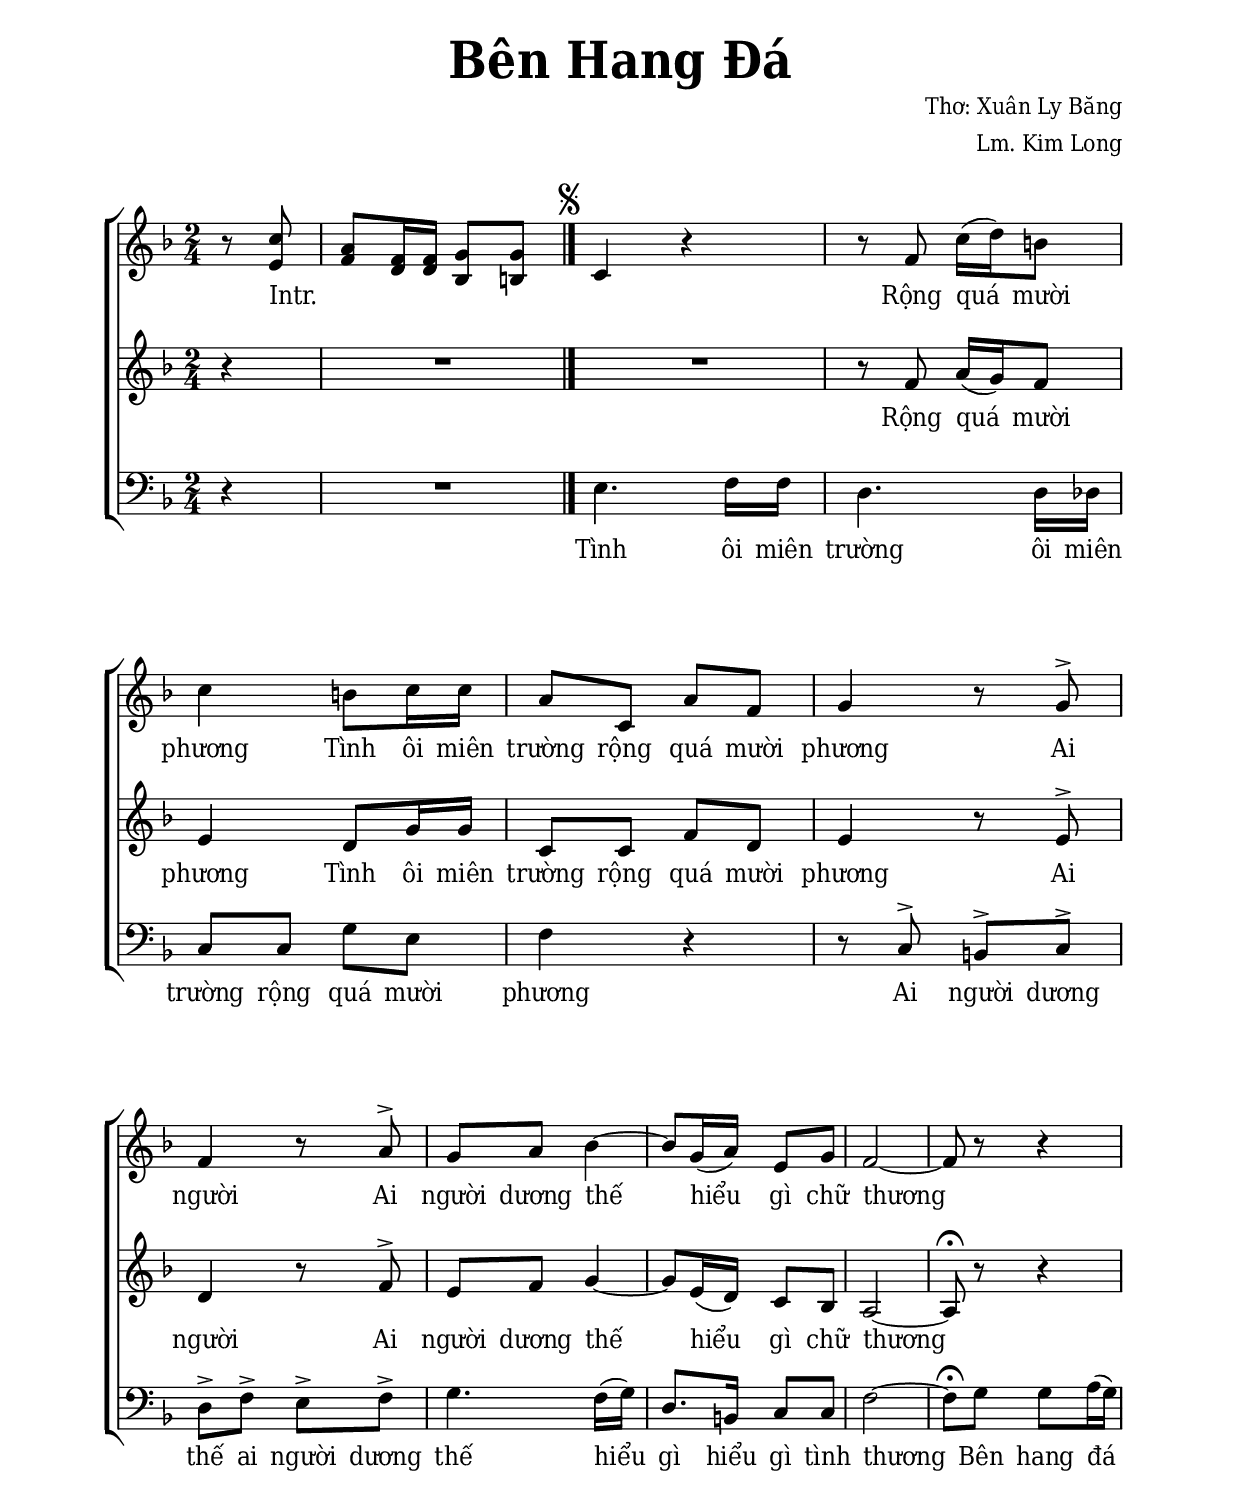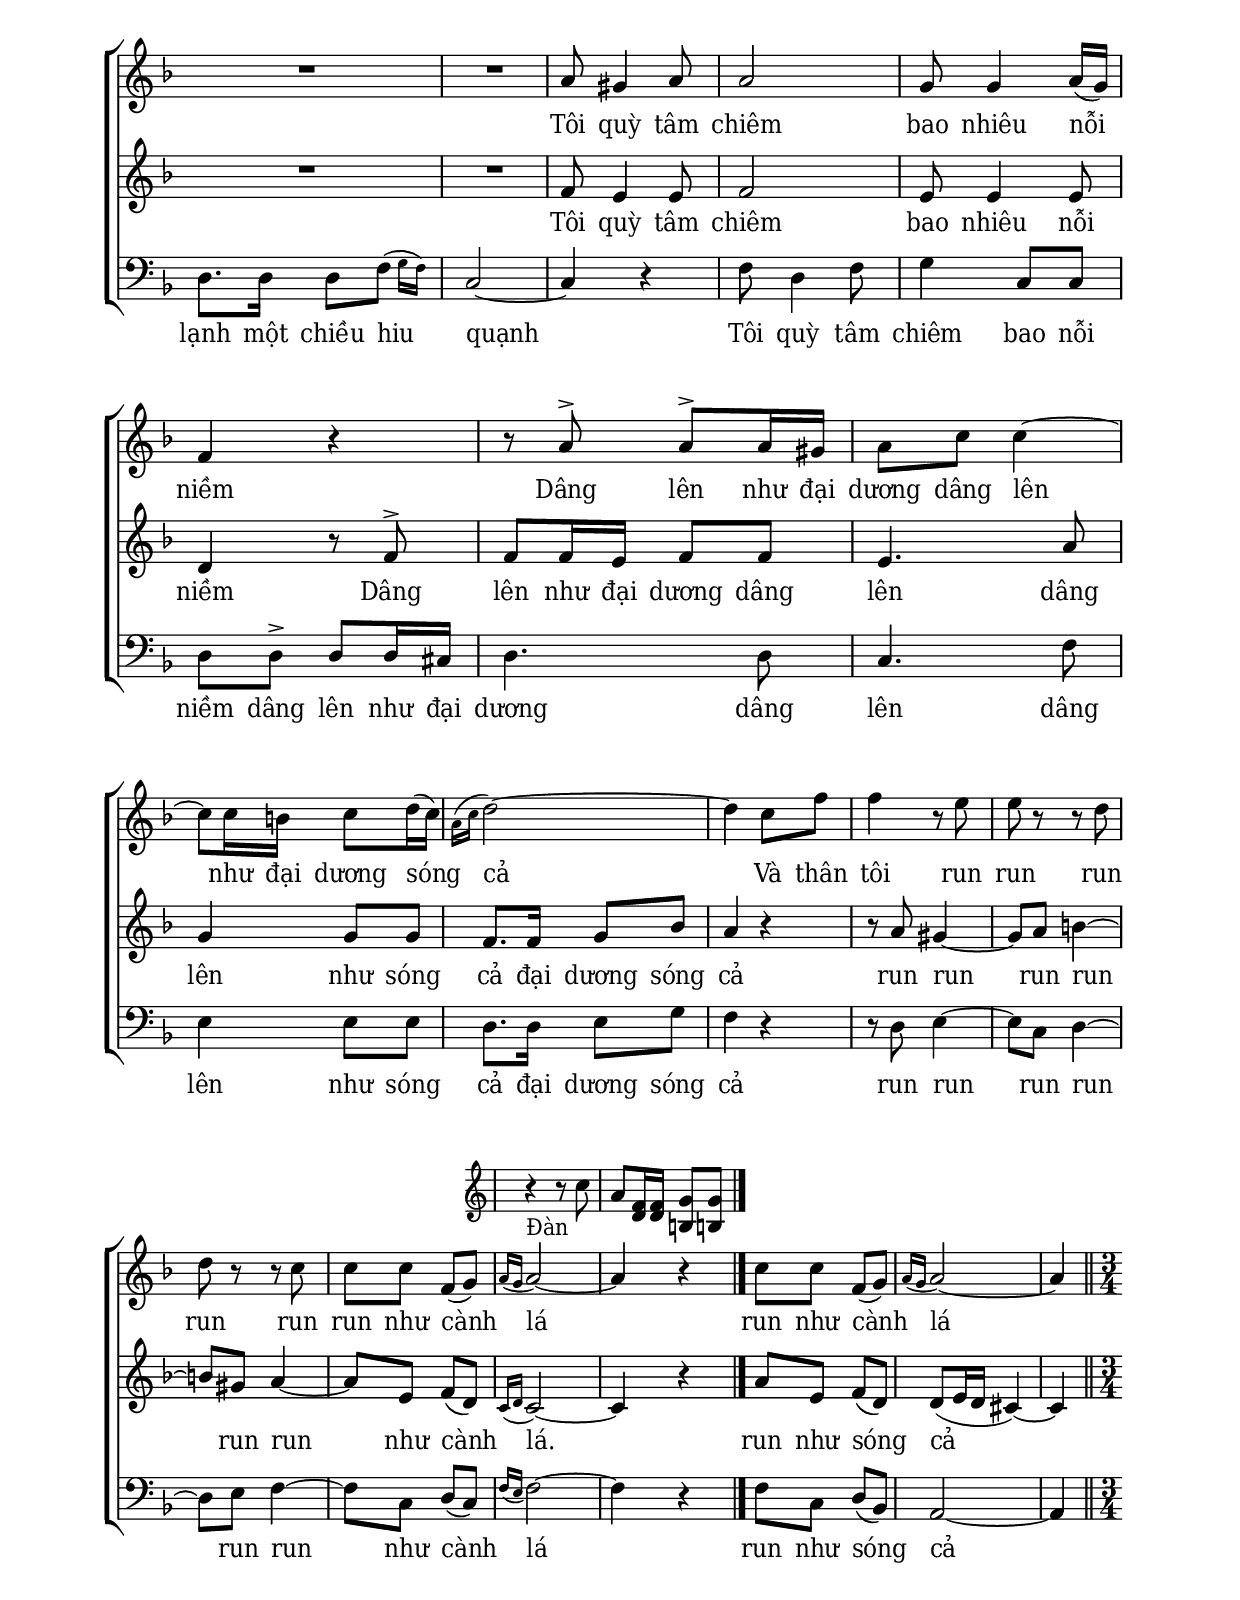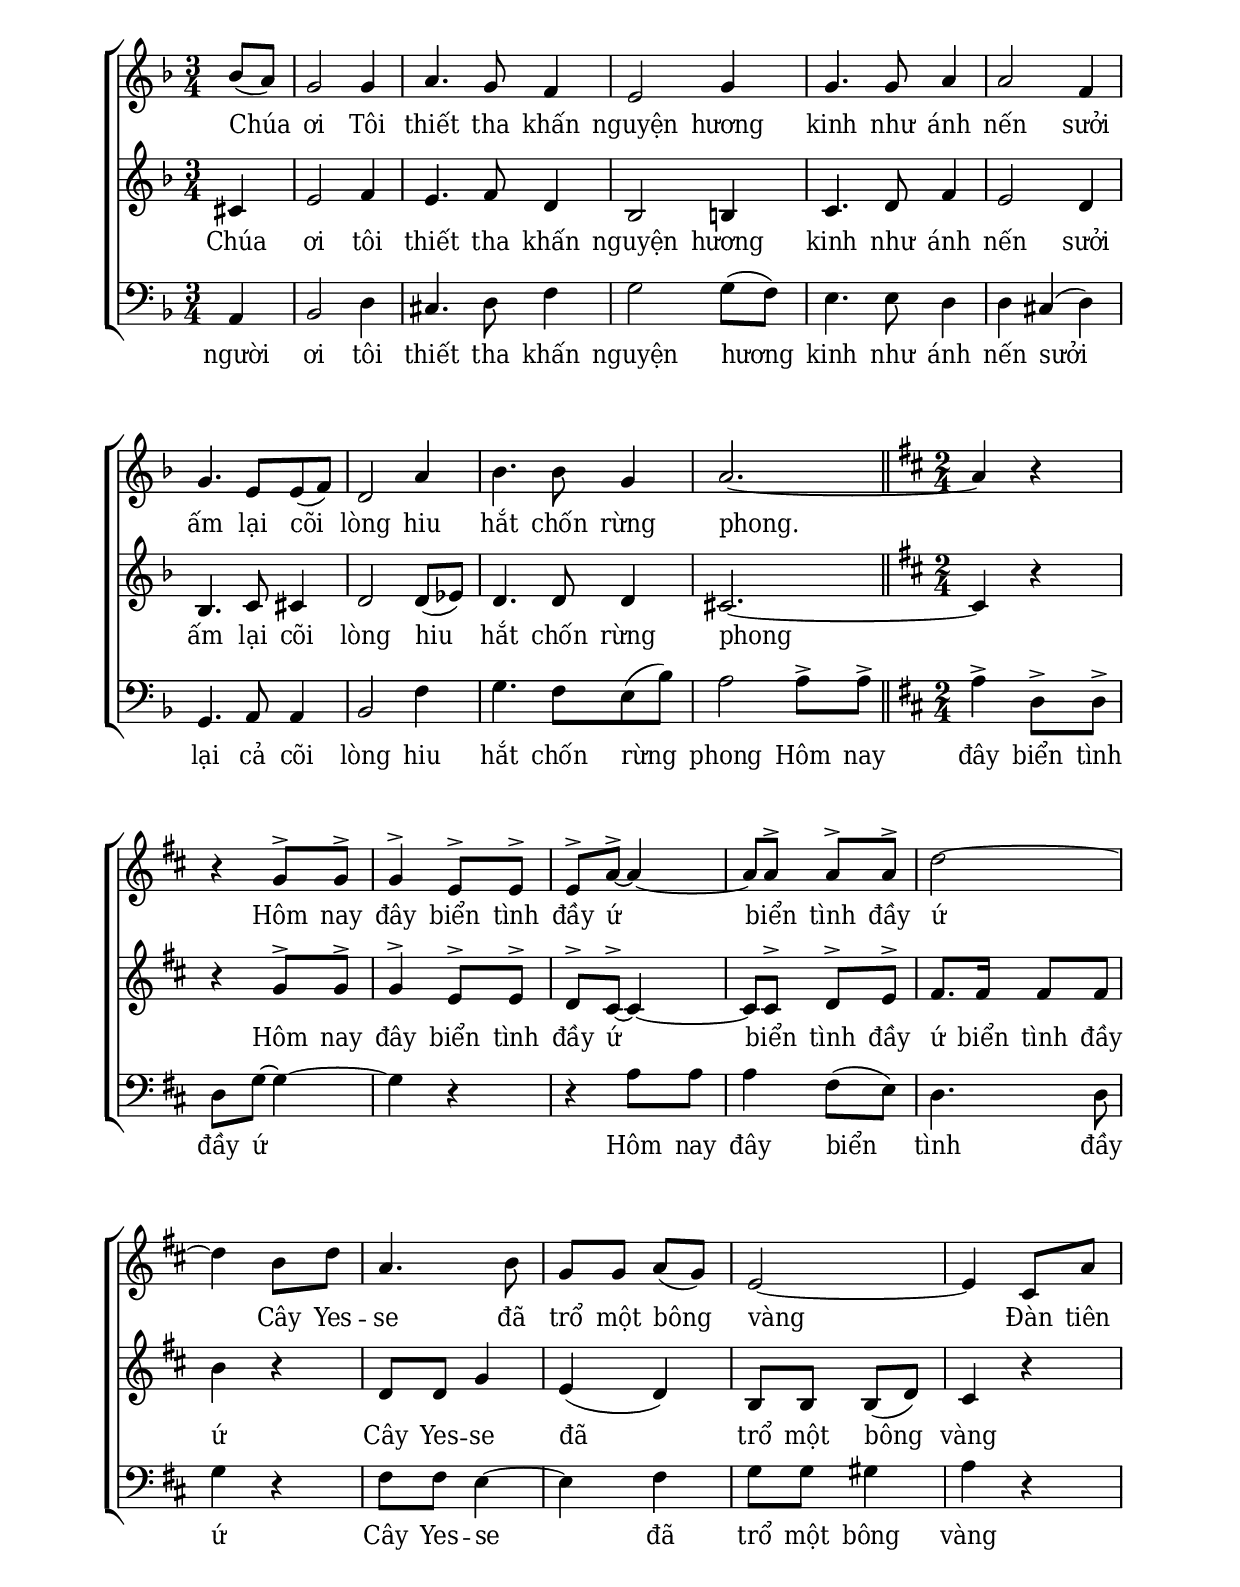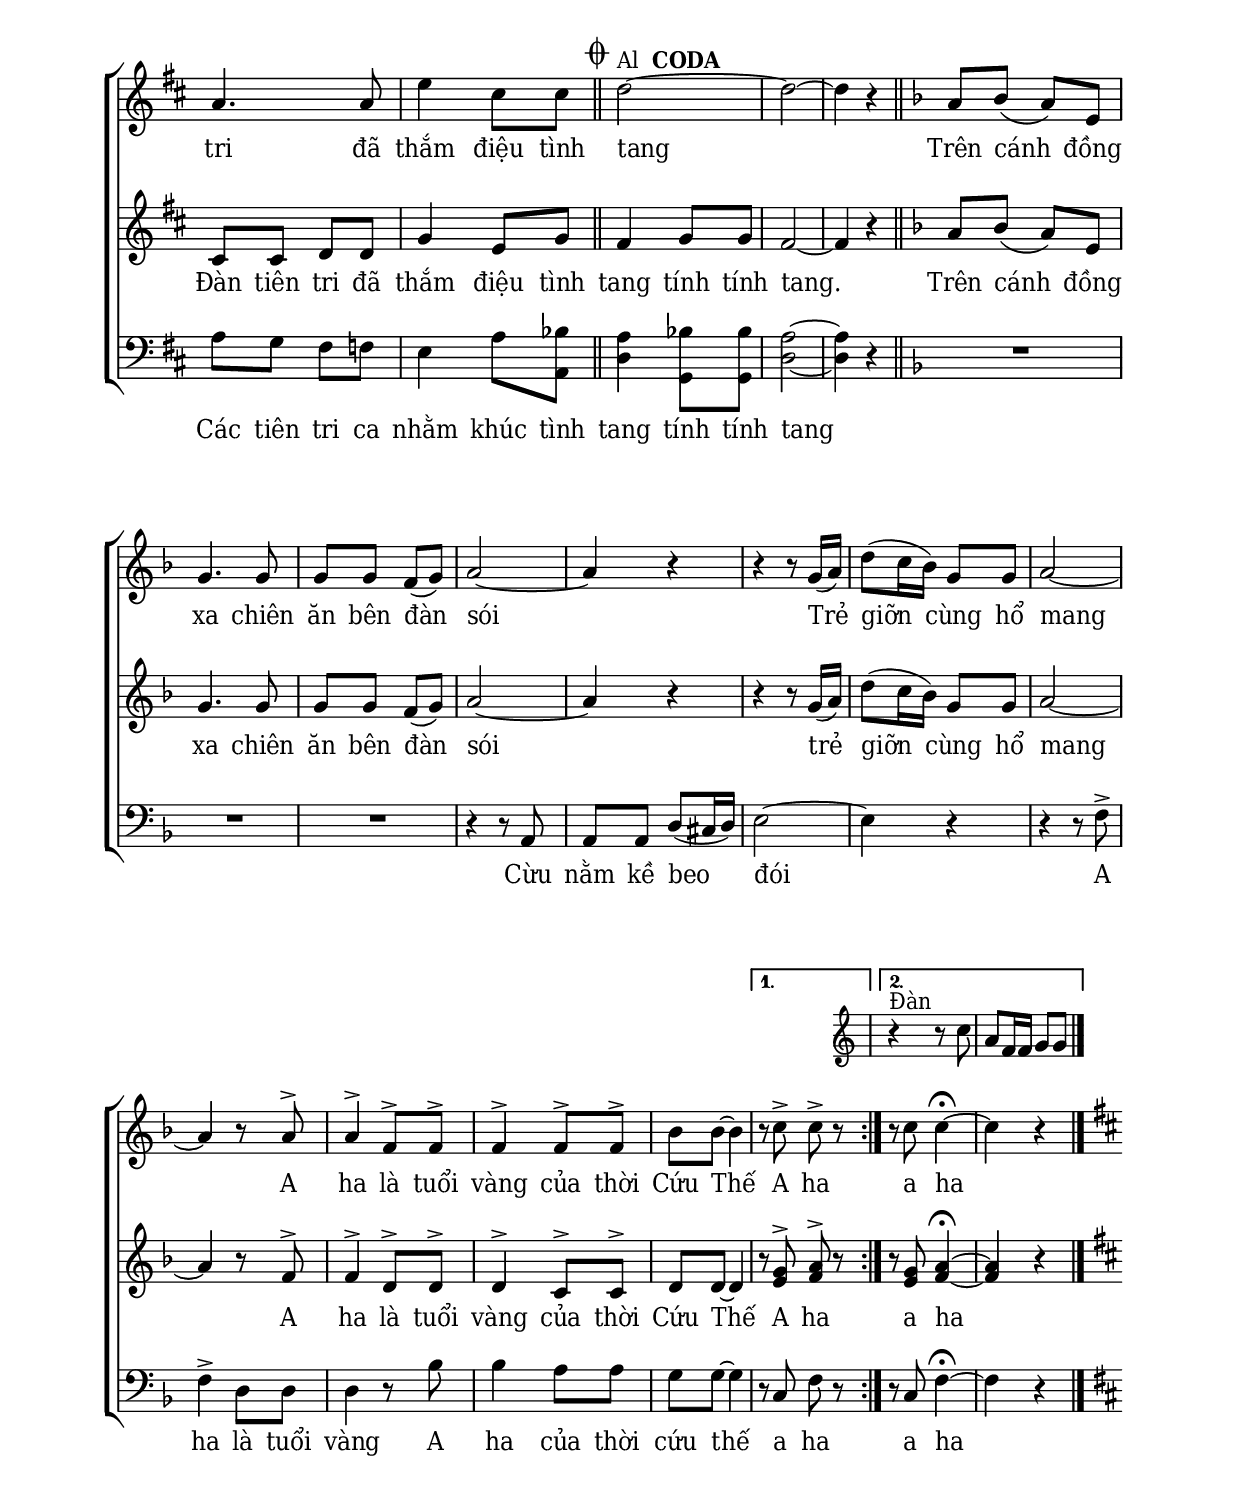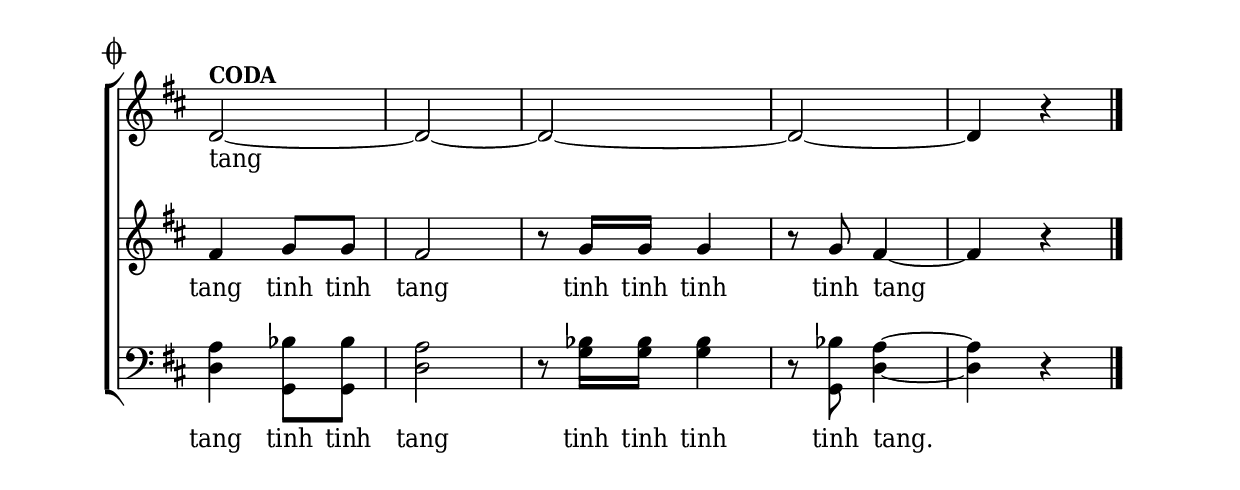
% Cài đặt chung\
\version "2.22.1"
\include "english.ly"

\header {
  title = \markup { \fontsize #3 "Bên Hang Đá" }
  composer = "Thơ: Xuân Ly Băng"
  arranger = "Lm. Kim Long"
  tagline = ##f
}

% Nhạc
nhacPhienKhucSop = \relative c'' {
  \set Staff.printKeyCancellation = ##f
  \key f \major \time 2/4
  \partial 4 r8 <c e,>8 |
  <a f> <f d>16 <f d> <g bf,>8 <g b,!> \bar "|."
  
  \once \override Score.RehearsalMark.font-size = #0.1
  \mark \markup { \musicglyph #"scripts.segno" }

  c,4 r |
  r8 f c'16 (d) b!8 |
  c4 b!8 c16 c |
  a8 c, a' f |
  g4 r8 g8 ^> |
  f4 r8 a ^> |
  g8 a bf4 ~ |
  bf8 g16 (a) e8 g |
  f2 ~ |
  f8 r r4 |
  R2*2
  a8 gs4 a8 |
  a2 |
  g8 g4 a16 (g) |
  f4 r |
  r8 a ^> a ^> a16 gs |
  a8 c c4 ~ |
  c8 c16 b! c8 d16 (c) |
  \slashedGrace { \stemDown a16 ^(c \stemNeutral } d2) ~ |
  d4 c8 f |
  f4 r8 e |
  e r r d |
  d r r c |
  c c f, (g) |
  
  %{ % cách 3: khuông nhạc phụ không khớp nhịp với khuông nhạc chính
  \slashedGrace { a16 _(g } a2) ~
  <>^\markup { \hspace #-12 \score {
    \new Staff \with {
      \remove "Time_signature_engraver"
      \magnifyStaff #2/3
  } {
    \clef treble \relative c'' {
      \key f \major \time 2/4
      r4 r8 c |
      a f16 f g8 g
    }
  }
  }}
  a4 r
  %}
  
  % cách 2
  <<
    {
      \slashedGrace { a16 _(g } a2) ~ |
      a4 r
    }
    {
      \context Staff = "ossia" \with {
        alignAboveContext = #"1"
        \override VerticalAxisGroup.staff-staff-spacing = #'((basic-distance . 6))
        %fontSize = #-2
        %\override StaffSymbol.staff-space = #(magstep -2)
        \remove "Time_signature_engraver"
      } {
          \startStaff
          r4
          _"Đàn"
          r8 c |
          a <f d>16 <f d> <g b,!>8 <g b,!>
          \stopStaff
      }
    }
  >>
  \bar "|."
  
  c8 c f, (g) \slashedGrace { a16 (g } a2) ~ |
  a4 \bar "||" \break
  
  \time 3/4
  \partial 4 bf8 (a) |
  g2 g4 |
  a4. g8 f4 |
  e2 g4 |
  g4. g8 a4 |
  a2 f4 |
  g4. e8 e (f) |
  d2 a'4 |
  bf4. bf8 g4 |
  a2. ~ \bar "||"
  
  \key d \major
  \time 2/4
  a4 r |
  r g8 ^> g ^> |
  g4 ^> e8 ^> e ^> |
  e ^> a ~ ^> a4 ~ |
  a8 a ^> a ^> a ^> |
  d2 ~ |
  d4 b8 d |
  a4. b8 |
  g g a (g) |
  e2 ~ |
  e4 cs8 a' |
  a4. a8 |
  e'4 cs8 cs \bar "||"
  
  \once \override Score.RehearsalMark.font-size = #1
  \mark \markup { \musicglyph #"scripts.coda" }
  <>^\markup { "Al" \bold " CODA" }

  d2 ~ |
  d ~ |
  d4 r \bar "||"
  
  \key f \major
  \repeat volta 2 {
    a8 bf (a) e |
    g4. g8 |
    g g f (g) |
    a2 ~ |
    a4 r |
    r r8 g16 (a) |
    d8 (c16 bf) g8 g |
    a2 ~ |
    a4 r8 a ^> |
    a4 ^> f8 ^> f ^> |
    f4 ^> f8 ^> f ^> |
    bf bf ~ bf4
  }
  \alternative {
    {
    r8 c ^> c ^> r |
    }
    {
      <<
        {
          r8 c c4 \fermata ~ |
          c4 r
          %\once \override Score.RehearsalMark.font-size = #0.1
          %\mark \markup { \musicglyph #"scripts.segno" }
        }
        {
          \context Staff = "ossia" \with {
            alignAboveContext = #"1"
            \override VerticalAxisGroup.staff-staff-spacing = #'((basic-distance . 6))
            \remove "Time_signature_engraver"
          } {
              \startStaff
              r4
              ^"Đàn"
              r8 c |
              a f16 f g8 g
              \stopStaff
          }
        }
      >>
    }
  }
  \bar "|." \break
  
  \key d \major
  \once \override Score.RehearsalMark.extra-offset = #'( -8 . 1 )
  \once \override Score.RehearsalMark.font-size = #1
  \mark \markup { \musicglyph #"scripts.coda" }
  <>^\markup { \bold "CODA" }
  d2 ~ |
  d ~ |
  d ~ |
  d ~ |
  d4 r \bar "|."
}

nhacPhienKhucAlto = \relative c' {
  \set Staff.printKeyCancellation = ##f
  \key f \major \time 2/4
  r4
  R2*2
  r8 f a16 (g) f8 |
  e4 d8 g16 g |
  c,8 c f d |
  e4 r8 e ^> |
  d4 r8 f ^> |
  e f g4 ~ |
  g8 e16 (d) c8 bf |
  a2 ~ |
  a8 \fermata r r4
  R2*2
  f'8 e4 e8 |
  f2 |
  e8 e4 e8 |
  d4 r8 f ^> |
  f f16 e f8 f |
  e4. a8 |
  g4 g8 g |
  f8. f16 g8 bf |
  a4 r |
  r8 a gs4 ~ |
  gs8 a b!4 ~ |
  b!8 gs a4 ~ |
  a8 e f (d) |
  \slashedGrace { c16 (d } c2 ~) |
  c4 r |
  a'8 e f (d) |
  d (e16 d cs4) ~ |
  cs
  
  \time 3/4
  \partial 4 cs
  e2 f4 |
  e4. f8 d4 |
  bf2 b!4 |
  c4. d8 f4 |
  e2 d4 |
  bf4. c8 cs4 |
  d2 d8 (ef) |
  d4. d8 d4 |
  cs2. ~ |

  \key d \major
  \time 2/4
  cs4 r |
  r g'8 ^> g ^> |
  g4 ^> e8 ^> e ^> |
  d ^> cs ^> ~ cs4 ~ |
  cs8 cs ^> d ^> e ^> |
  fs8. fs16 fs8 fs |
  b4 r |
  d,8 d g4 |
  e (d) |
  b8 b b (d) |
  cs4 r |
  cs8 cs d d |
  g4 e8 g |
  fs4 g8 g |
  fs2 ~ |
  fs4 r
  
  \key f \major
  a8 bf (a) e |
  g4. g8 |
  g g f (g) |
  a2 ~ |
  a4 r |
  r r8 g16 (a) |
  d8 (c16 bf) g8 g |
  a2 ~ |
  a4 r8 f ^> |
  f4 ^> d8 ^> d ^> |
  d4 ^> c8 ^> c ^> |
  d8 d ~ d4 |
  r8 <g e> ^> <a f> ^> r |
  r <g e> <a f>4 \fermata ~ |
  <a f> r |
  
  \key d \major
  fs4 g8 g |
  fs2 |
  r8 g16 g g4 |
  r8 g fs4 ~ |
  fs r
}

nhacPhienKhucBas = \relative c {
  \set Staff.printKeyCancellation = ##f
  \key f \major \time 2/4
  r4 |
  R2
  e4. f16 f |
  d4. d16 df |
  c8 c g' e |
  f4 r |
  r8 c ^> b! ^> c ^> |
  d ^> f ^> e ^> f ^> |
  g4. f16 (g) |
  d8. b!16 c8 c |
  f2 ~ |
  f8 \fermata g g a16 (g) |
  d8. d16 d8 \afterGrace f ( { \stemDown g16 f ) } \stemNeutral |
  c2 ~ |
  c4 r |
  f8 d4 f8 |
  g4 c,8 c |
  d d ^> d d16 cs |
  d4. d8 |
  c4. f8 |
  e4 e8 e |
  d8. d16 e8 g |
  f4 r |
  r8 d e4 ~ |
  e8 c d4 ~ |
  d8 e f4 ~ |
  f8 c d (c) |
  \slashedGrace { f16 (e } f2) ~ |
  f4 r |
  f8 c d (bf) |
  a2 ~ |
  a4
  
  \time 3/4
  \partial 4 a |
  bf2 d4 |
  cs4. d8 f4 |
  g2 g8 (f) |
  e4. e8 d4 |
  d cs (d) |
  g,4. a8 a4 |
  bf2 f'4 |
  g4. f8 e (bf') |
  a2 a8 ^> a ^>
  
  \key d \major
  \time 2/4
  a4 ^> d,8 ^> d ^> |
  d g ~ g4 ~ |
  g r |
  r a8 a |
  a4 fs8 (e) |
  d4. d8 |
  g4 r |
  fs8 fs e4 ~ |
  e fs |
  g8 g gs4 |
  a r |
  a8 g fs f! |
  e4 a8 <bf a,> |
  <a d,>4 <bf g,>8 <bf g,> |
  <a d,>2 ~ |
  <a d,>4 r |
  
  \key f \major
  R2*3
  r4 r8 a, |
  a a d (cs16 d) |
  e2 ~ |
  e4 r |
  r r8 f ^> |
  f4 ^> d8 d |
  d4 r8 bf' |
  bf4 a8 a |
  g g ~ g4 |
  r8 c, f r |
  r c f4 \fermata ~ |
  f4 r |
  
  \key d \major
  <a d,>4 <bf g,>8 <bf g,> |
  <a d,>2 |
  r8 <bf g>16 <bf g> <bf g>4 |
  r8 <bf g,>8 <a d,>4 ~ |
  <a d,> r
}

% Lời
loiPhienKhucSop = \lyrics {
  Intr. \repeat unfold 6 { _ }
  Rộng quá mười phương
  Tình ôi miên trường rộng quá mười phương
  Ai người Ai người dương thế hiểu gì chữ thương
  Tôi quỳ tâm chiêm bao nhiêu nỗi niềm
  Dâng lên như đại dương dâng lên như đại dương sóng cả
  Và thân tôi run run run run run run
  như cành lá
  
  run như cành lá Chúa ơi
  Tôi thiết tha khấn nguyện hương kinh như ánh nến
  sưởi ấm lại cõi lòng hiu hắt chốn rừng phong.
  Hôm nay đây biển tình đầy ứ
  biển tình đầy ứ
  Cây Yes -- se đã trổ một bông vàng
  Đàn tiên tri đã thắm điệu tình tang
  Trên cánh đồng xa chiên ăn bên đàn sói
  Trẻ giỡn cùng hổ mang
  A ha là tuổi vàng của thời Cứu Thế
  A ha a ha tang tinh tinh tang tinh tinh tinh tinh tang.
}

loiPhienKhucAlto = \lyrics {
  Rộng quá mười phương
  Tình ôi miên trường rộng quá mười phương
  Ai người Ai người dương thế hiểu gì chữ thương
  Tôi quỳ tâm chiêm bao nhiêu nỗi niềm
  Dâng lên như đại dương dâng lên dâng lên như sóng cả
  đại dương sóng cả run run run run run run như cành lá.
  run như sóng cả
  Chúa ơi tôi thiết tha khấn nguyện hương kinh như ánh nến
  sưởi ấm lại cõi lòng hiu hắt chốn rừng phong
  Hôm nay đây biển tình đầy ứ
  biển tình đầy ứ biển tình đầy ứ
  Cây Yes -- se đã trổ một bông vàng
  Đàn tiên tri đã thắm điệu tình tang tính tính tang.
  Trên cánh đồng xa chiên ăn bên đàn sói
  trẻ giỡn cùng hổ mang
  A ha là tuổi vàng của thời Cứu Thế
  A ha a ha tang tinh tinh tang tinh tinh tinh tinh tang
}

loiPhienKhucBas = \lyrics {
  Tình ôi miên trường ôi miên trường rộng quá mười phương
  Ai người dương thế ai người dương thế hiểu gì
  hiểu gì tình thương
  Bên hang đá lạnh một chiều hiu quạnh
  Tôi quỳ tâm chiêm bao
  nỗi niềm dâng lên như đại dương dâng lên
  dâng lên như sóng cả đại dương sóng cả
  run run run run run run như cành lá
  
  run như sóng cả
  người ơi tôi thiết tha khấn nguyện
  hương kinh như ánh nến sưởi lại cả cõi lòng hiu hắt chốn rừng phong
  Hôm nay đây biển tình đầy ứ
  Hôm nay đây biển tình đầy ứ
  Cây Yes -- se đã trổ một bông vàng
  Các tiên tri ca nhằm khúc tình tang tính tính tang
  Cừu nằm kề beo đói
  A ha là tuổi vàng
  A ha của thời cứu thế
  a ha a ha tang tinh tinh tang tinh tinh tinh tinh tang.
}

% Dàn trang
\paper {
  #(set-paper-size "a4")
  top-margin = 15\mm
  bottom-margin = 20\mm
  left-margin = 20\mm
  right-margin = 20\mm
  indent = #0
  #(define fonts
	 (make-pango-font-tree "Deja Vu Serif Condensed"
	 		       "Deja Vu Serif Condensed"
			       "Deja Vu Serif Condensed"
			       (/ 20 20)))
  print-page-number = ##f
  system-system-spacing = #'((basic-distance . 13)
                             (minimum-distance . 13)
                             (padding . 2))
  score-system-spacing = #'((basic-distance . 13)
                             (minimum-distance . 13)
                             (padding . 2))
  %page-count = 4
}

TongNhip = {
  \key g \major \time 2/4
  \set Timing.beamExceptions = #'()
  \set Timing.baseMoment = #(ly:make-moment 1/4)
}

% Đổi kích thước nốt cho bè phụ
notBePhu =
#(define-music-function (font-size music) (number? ly:music?)
   (for-some-music
     (lambda (m)
       (if (music-is-of-type? m 'rhythmic-event)
           (begin
             (set! (ly:music-property m 'tweaks)
                   (cons `(font-size . ,font-size)
                         (ly:music-property m 'tweaks)))
             #t)
           #f))
     music)
   music)

\score {
  \new ChoirStaff <<
    \new Staff = "1" <<
      \new Voice = "beSop" {
        \clef treble \nhacPhienKhucSop
      }
      \new Lyrics \lyricsto beSop \loiPhienKhucSop
    >>
    \new Staff = "2" <<
      \new Voice = "beAlto" {
        \clef treble \nhacPhienKhucAlto
      }
      \new Lyrics \lyricsto beAlto \loiPhienKhucAlto
    >>
    \new Staff = "3" <<
      \new Voice = "beBas" {
        \clef bass \nhacPhienKhucBas
      }
      \new Lyrics \lyricsto beBas \loiPhienKhucBas
    >>
    %{ % cách 1
    {
      \skip 4
      \repeat unfold 26 { \skip 2 }
      <<
        \new Staff \with {
          alignAboveContext = #"3"
          fontSize = #-2
          \override StaffSymbol.staff-space = #(magstep -2)
          \remove "Time_signature_engraver"
        }
        \relative {
          r4 r8 c''
          ^\markup { \fontsize #1 \bold "(Đàn)" }
          |
          a f16 f g8 g
        }
      >>
    }
    %}
  >>
  \layout {
    %\override Lyrics.LyricText.font-size = #+2
    \override Lyrics.LyricSpace.minimum-distance = #1.2
    \override Score.BarNumber.break-visibility = ##(#f #f #f)
    \override LyricHyphen.minimum-distance = #1
    \override Staff.VerticalAxisGroup.staff-staff-spacing =
        #'((basic-distance . 8)
	   (minimum-distance . 8)
	   (padding . 1))
    \context {
      \Staff \RemoveEmptyStaves
      \override VerticalAxisGroup.remove-first = ##t
    }
  }
}
